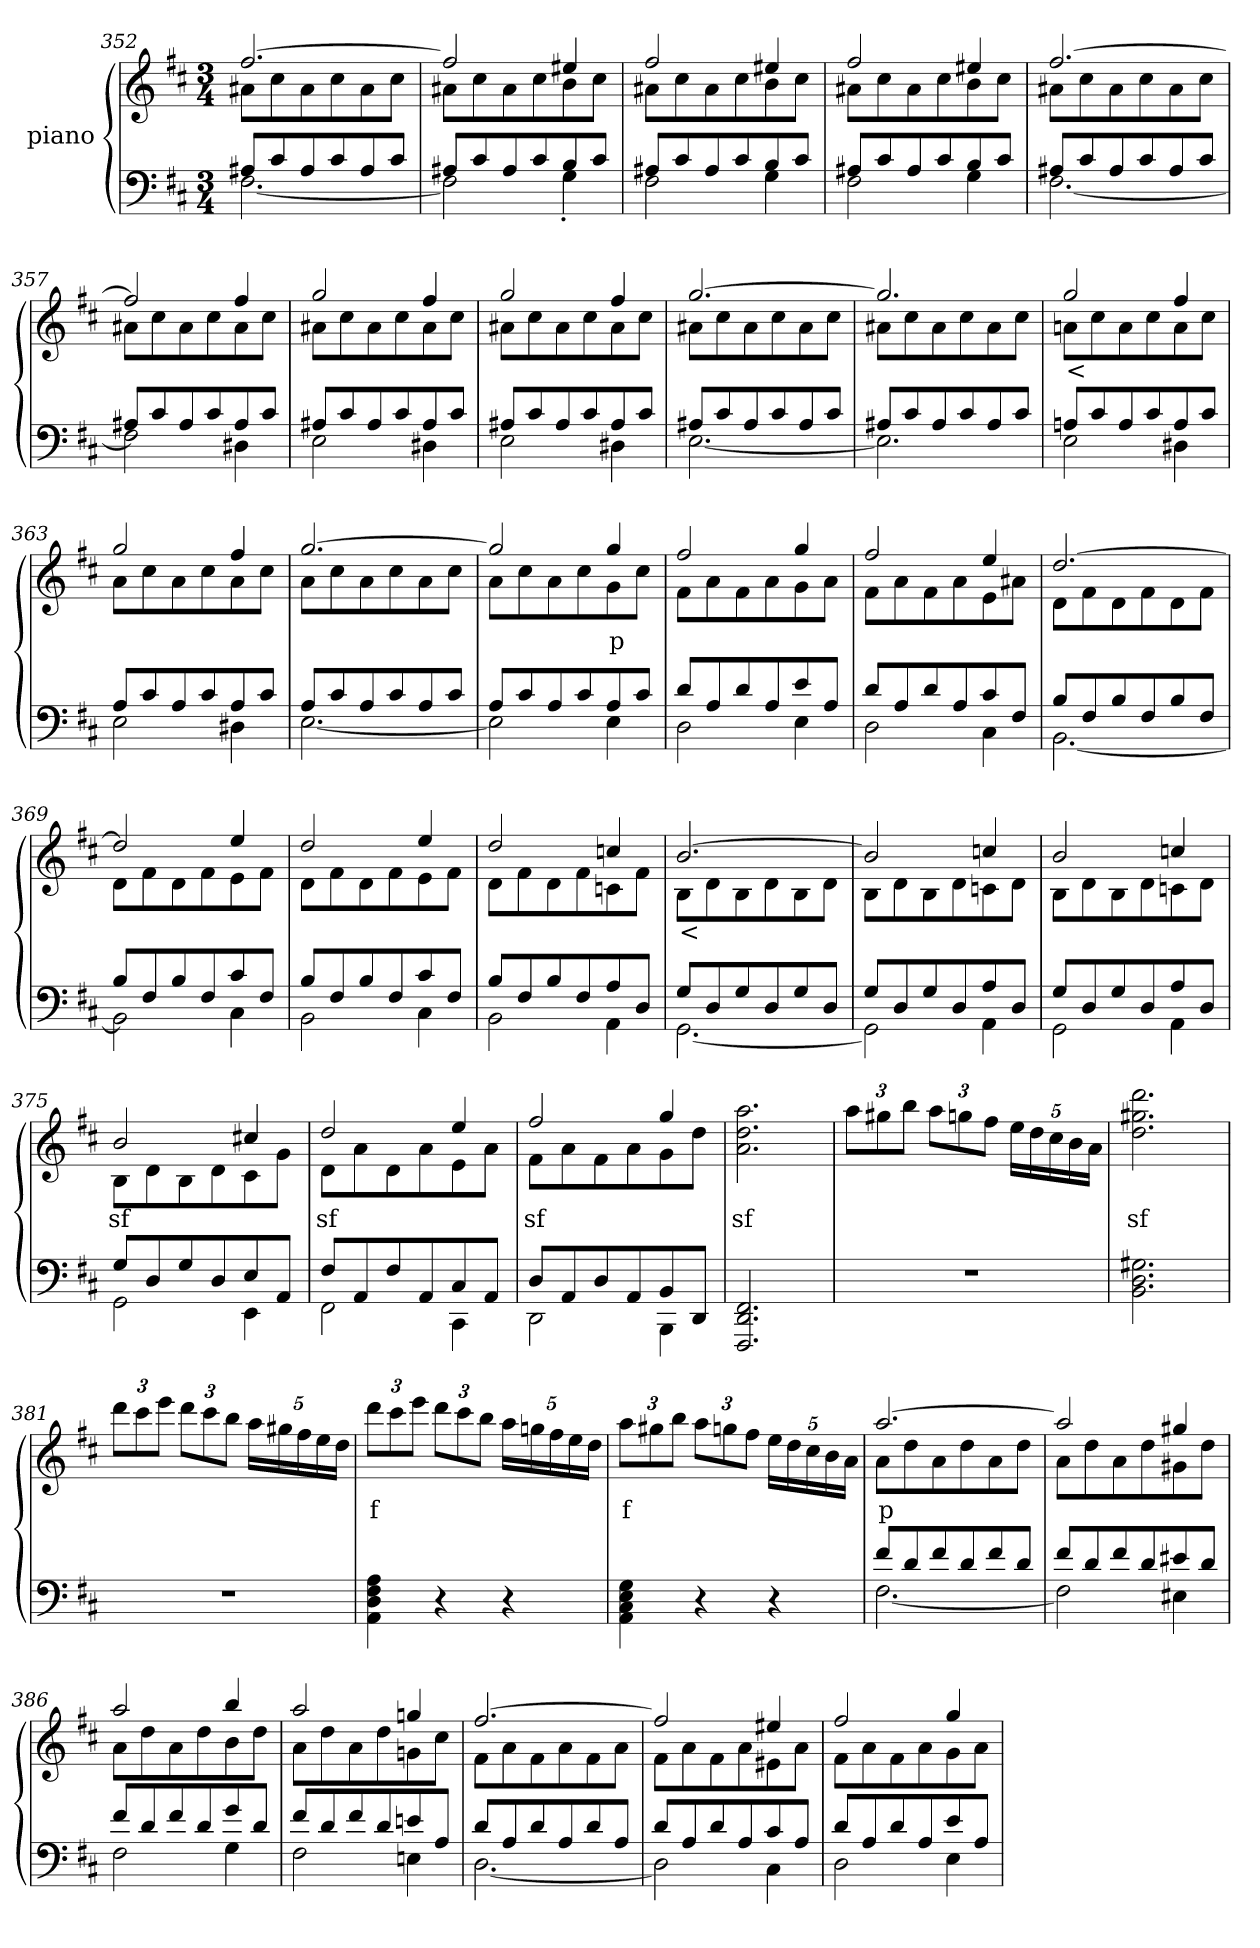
**kern	**kern	**text
*part2	*part1	*part1
*staff2	*staff1	*staff1
*	*I"piano	*
*clefF4	*clefG2	*
*k[f#c#]	*k[f#c#]	*
*D:	*D:	*
*M3/4	*M3/4	*
=352	=352	=352
*^	*^	*
8A#XL	[2.F#	[2.ff#	8a#XL	.
8c#	.	.	8cc#	.
8A#	.	.	8a#	.
8c#	.	.	8cc#	.
8A#	.	.	8a#	.
8c#J	.	.	8cc#J	.
=353	=353	=353	=353	=353
8A#XL	2F#]	2ff#]	8a#XL	.
8c#	.	.	8cc#	.
8A#	.	.	8a#	.
8c#	.	.	8cc#	.
8B	4G'>	4ee#X	8b	.
8c#J	.	.	8cc#J	.
=354	=354	=354	=354	=354
8A#XL	2F#	2ff#	8a#XL	.
8c#	.	.	8cc#	.
8A#	.	.	8a#	.
8c#	.	.	8cc#	.
8B	4G	4ee#X	8b	.
8c#J	.	.	8cc#J	.
=355	=355	=355	=355	=355
8A#XL	2F#	2ff#	8a#XL	.
8c#	.	.	8cc#	.
8A#	.	.	8a#	.
8c#	.	.	8cc#	.
8B	4G	4ee#X	8b	.
8c#J	.	.	8cc#J	.
=356	=356	=356	=356	=356
8A#XL	[2.F#	[2.ff#	8a#XL	.
8c#	.	.	8cc#	.
8A#	.	.	8a#	.
8c#	.	.	8cc#	.
8A#	.	.	8a#	.
8c#J	.	.	8cc#J	.
=357	=357	=357	=357	=357
8A#XL	2F#]	2ff#]	8a#XL	.
8c#	.	.	8cc#	.
8A#	.	.	8a#	.
8c#	.	.	8cc#	.
8A#	4D#X	4ff#	8a#	.
8c#J	.	.	8cc#J	.
=358	=358	=358	=358	=358
8A#XL	2E	2gg	8a#XL	.
8c#	.	.	8cc#	.
8A#	.	.	8a#	.
8c#	.	.	8cc#	.
8A#	4D#X	4ff#	8a#	.
8c#J	.	.	8cc#J	.
=359	=359	=359	=359	=359
8A#XL	2E	2gg	8a#XL	.
8c#	.	.	8cc#	.
8A#	.	.	8a#	.
8c#	.	.	8cc#	.
8A#	4D#X	4ff#	8a#	.
8c#J	.	.	8cc#J	.
=360	=360	=360	=360	=360
8A#XL	[2.E	[2.gg	8a#XL	.
8c#	.	.	8cc#	.
8A#	.	.	8a#	.
8c#	.	.	8cc#	.
8A#	.	.	8a#	.
8c#J	.	.	8cc#J	.
=361	=361	=361	=361	=361
8A#XL	2.E]	2.gg]	8a#XL	.
8c#	.	.	8cc#	.
8A#	.	.	8a#	.
8c#	.	.	8cc#	.
8A#	.	.	8a#	.
8c#J	.	.	8cc#J	.
=362	=362	=362	=362	=362
8AnL	2E	2gg	8anL	<
8c#	.	.	8cc#	.
8A	.	.	8a	.
8c#	.	.	8cc#	.
8A	4D#X	4ff#	8a	.
8c#J	.	.	8cc#J	.
=363	=363	=363	=363	=363
8AL	2E	2gg	8aL	.
8c#	.	.	8cc#	.
8A	.	.	8a	.
8c#	.	.	8cc#	.
8A	4D#X	4ff#	8a	.
8c#J	.	.	8cc#J	.
=364	=364	=364	=364	=364
8AL	[2.E	[2.gg	8aL	.
8c#	.	.	8cc#	.
8A	.	.	8a	.
8c#	.	.	8cc#	.
8A	.	.	8a	.
8c#J	.	.	8cc#J	.
=365	=365	=365	=365	=365
8AL	2E]	2gg]	8aL	.
8c#	.	.	8cc#	.
8A	.	.	8a	.
8c#	.	.	8cc#	.
8A	4E	4gg	8g	p
8c#J	.	.	8cc#J	.
=366	=366	=366	=366	=366
8dL	2D	2ff#	8f#L	.
8A	.	.	8a	.
8d	.	.	8f#	.
8A	.	.	8a	.
8e	4E	4gg	8g	.
8AJ	.	.	8aJ	.
=367	=367	=367	=367	=367
8dL	2D	2ff#	8f#L	.
8A	.	.	8a	.
8d	.	.	8f#	.
8A	.	.	8a	.
8c#	4C#	4ee	8e	.
8F#J	.	.	8a#XJ	.
=368	=368	=368	=368	=368
8BL	[2.BB	[2.dd	8dL	.
8F#	.	.	8f#	.
8B	.	.	8d	.
8F#	.	.	8f#	.
8B	.	.	8d	.
8F#J	.	.	8f#J	.
=369	=369	=369	=369	=369
8BL	2BB]	2dd]	8dL	.
8F#	.	.	8f#	.
8B	.	.	8d	.
8F#	.	.	8f#	.
8c#	4C#	4ee	8e	.
8F#J	.	.	8f#J	.
=370	=370	=370	=370	=370
8BL	2BB	2dd	8dL	.
8F#	.	.	8f#	.
8B	.	.	8d	.
8F#	.	.	8f#	.
8c#	4C#	4ee	8e	.
8F#J	.	.	8f#J	.
=371	=371	=371	=371	=371
8BL	2BB	2dd	8dL	.
8F#	.	.	8f#	.
8B	.	.	8d	.
8F#	.	.	8f#	.
8A	4AA	4ccn	8cn	.
8DJ	.	.	8f#J	.
=372	=372	=372	=372	=372
8GL	[2.GG	[2.b	8BL	<
8D	.	.	8d	.
8G	.	.	8B	.
8D	.	.	8d	.
8G	.	.	8B	.
8DJ	.	.	8dJ	.
=373	=373	=373	=373	=373
8GL	2GG]	2b]	8BL	.
8D	.	.	8d	.
8G	.	.	8B	.
8D	.	.	8d	.
8A	4AA	4ccn	8cn	.
8DJ	.	.	8dJ	.
=374	=374	=374	=374	=374
8GL	2GG	2b	8BL	.
8D	.	.	8d	.
8G	.	.	8B	.
8D	.	.	8d	.
8A	4AA	4ccn	8cn	.
8DJ	.	.	8dJ	.
=375	=375	=375	=375	=375
8GL	2GG	2b	8BL	sf
8D	.	.	8d	.
8G	.	.	8B	.
8D	.	.	8d	.
8E	4EE	4cc#X	8c#	.
8AAJ	.	.	8gJ	.
=376	=376	=376	=376	=376
8F#L	2FF#	2dd	8dL	sf
8AA	.	.	8a	.
8F#	.	.	8d	.
8AA	.	.	8a	.
8C#	4CC#	4ee	8e	.
8AAJ	.	.	8aJ	.
=377	=377	=377	=377	=377
8DL	2DD	2ff#	8f#L	sf
8AA	.	.	8a	.
8D	.	.	8f#	.
8AA	.	.	8a	.
8BB	4BBB	4gg	8g	.
8DDJ	.	.	8ddJ	.
*v	*v	*	*	*
*	*v	*v	*
=378	=378	=378
2.FFF# 2.DD 2.FF#	2.a 2.dd 2.aa	sf
=379	=379	=379
2.r	12aaL	.
.	12gg#X	.
.	12bbJ	.
.	12aaL	.
.	12ggn	.
.	12ff#J	.
.	20eeLL	.
.	20dd	.
.	20cc#	.
.	20b	.
.	20aJJ	.
=380	=380	=380
2.BB 2.D 2.G#X	2.dd 2.gg#X 2.ddd	sf
=381	=381	=381
2.r	12dddL	.
.	12ccc#	.
.	12eeeJ	.
.	12dddL	.
.	12ccc#	.
.	12bbJ	.
.	20aaLL	.
.	20gg#X	.
.	20ff#	.
.	20ee	.
.	20ddJJ	.
=382	=382	=382
4AA 4D 4F# 4A	12dddL	f
.	12ccc#	.
.	12eeeJ	.
4r	12dddL	.
.	12ccc#	.
.	12bbJ	.
4r	20aaLL	.
.	20ggn	.
.	20ff#	.
.	20ee	.
.	20ddJJ	.
=383	=383	=383
4AA 4C# 4E 4G	12aaL	f
.	12gg#X	.
.	12bbJ	.
4r	12aaL	.
.	12ggn	.
.	12ff#J	.
4r	20eeLL	.
.	20dd	.
.	20cc#	.
.	20b	.
.	20aJJ	.
=384	=384	=384
*^	*^	*
8f#L	[2.F#	[2.aa	8aL	p
8d	.	.	8dd	.
8f#	.	.	8a	.
8d	.	.	8dd	.
8f#	.	.	8a	.
8dJ	.	.	8ddJ	.
=385	=385	=385	=385	=385
8f#L	2F#]	2aa]	8aL	.
8d	.	.	8dd	.
8f#	.	.	8a	.
8d	.	.	8dd	.
8e#X	4E#	4gg#X	8g#	.
8dJ	.	.	8ddJ	.
=386	=386	=386	=386	=386
8f#L	2F#	2aa	8aL	.
8d	.	.	8dd	.
8f#	.	.	8a	.
8d	.	.	8dd	.
8g	4G	4bb	8b	.
8dJ	.	.	8ddJ	.
=387	=387	=387	=387	=387
8f#L	2F#	2aa	8aL	.
8d	.	.	8dd	.
8f#	.	.	8a	.
8d	.	.	8dd	.
8en	4En	4ggn	8gn	.
8AJ	.	.	8cc#J	.
=388	=388	=388	=388	=388
8dL	[2.D	[2.ff#	8f#L	.
8A	.	.	8a	.
8d	.	.	8f#	.
8A	.	.	8a	.
8d	.	.	8f#	.
8AJ	.	.	8aJ	.
=389	=389	=389	=389	=389
8dL	2D]	2ff#]	8f#L	.
8A	.	.	8a	.
8d	.	.	8f#	.
8A	.	.	8a	.
8c#	4C#	4ee#X	8e#	.
8AJ	.	.	8aJ	.
=390	=390	=390	=390	=390
8dL	2D	2ff#	8f#L	.
8A	.	.	8a	.
8d	.	.	8f#	.
8A	.	.	8a	.
8e	4E	4gg	8g	.
8AJ	.	.	8aJ	.
*v	*v	*	*	*
*	*v	*v	*
=	=	=
*-	*-	*-
